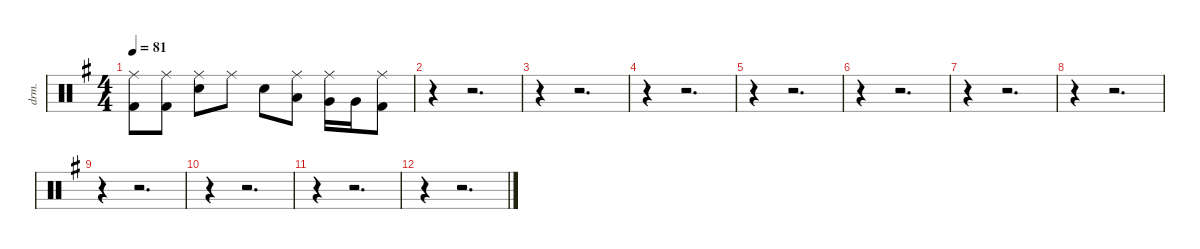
\defaultSystemsLayout 4
\hideDynamics
\bracketExtendMode nobrackets
\track ("Drums" "drm.") {mute instrument percussion}
\staff {score}
\articulation defaults
\ts (4 4)
\tempo 81
\clef neutral
\ks eminor
("Ride (middle)"{acc forcenatural} "Kick (hit) 2"{acc forcenatural}).8{dy f} ("Ride (middle)"{acc forcenatural} "Kick (hit) 2"{acc forcenatural}).8 ("Ride (middle)"{acc forcenatural} "Snare (hit) 2"{acc forcenatural}).8 "Ride (middle)"{acc forcenatural}.8 "Snare (hit) 2"{acc forcenatural}.8 ("Ride (middle)"{acc forcenatural} "Low Tom (hit)"{acc forcenatural}).8 ("Ride (middle)"{acc forcenatural} "Very Low Tom (hit)"{acc forcenatural}).16 "Very Low Tom (hit)"{acc forcenatural}.16 ("Ride (middle)"{acc forcenatural} "Kick (hit) 2"{acc forcenatural}).8 |
r.4 r.2{d} |
r.4 r.2{d} |
r.4 r.2{d} |
r.4 r.2{d} |
r.4 r.2{d} |
r.4 r.2{d} |
r.4 r.2{d} |
r.4 r.2{d} |
r.4 r.2{d} |
r.4 r.2{d} |
r.4 r.2{d}
